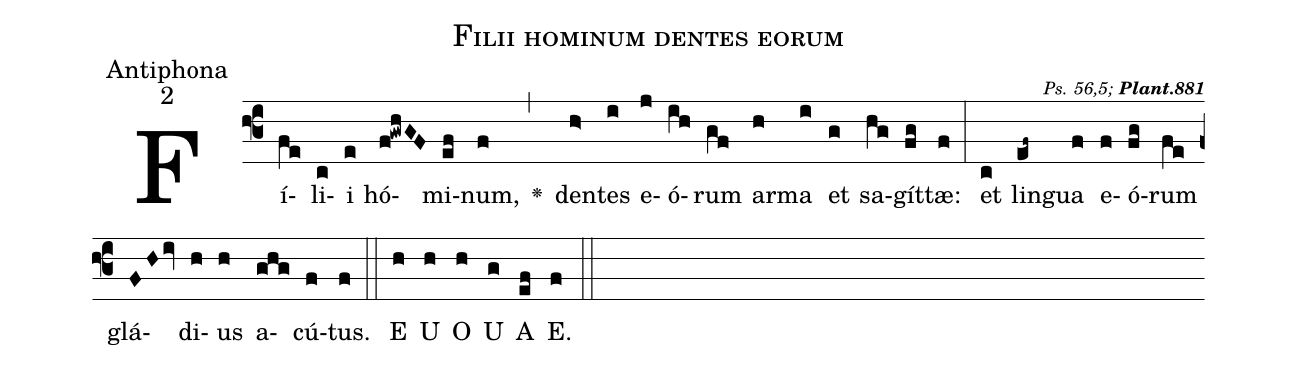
name:Filii hominum dentes eorum;
office-part:Antiphona;
mode:2;
commentary:{\itshape\mdseries\scriptsize Ps. 56,5;} {\bfseries\scriptsize Plant.881};
%%
(f3)Fí(fe)li(c)i(e) hó(f!gwhGF)mi(ef)num,(f) <v>\greheightstar</v>(,) den(h>)tes(i) e(j)ó(ih)rum(gf) ar(h)ma(i) et(g) sa(hg)gít(fg)tæ:(f) (:) et(c) lin(ef~)gua(f) e(f)ó(fg)rum(fe) glá(FHiv)di(h)us(h) a(ghg)cú(f)tus.(f) (::)
 E(h) U(h) O(h) U(g) A(ef) E.(f) (::)
